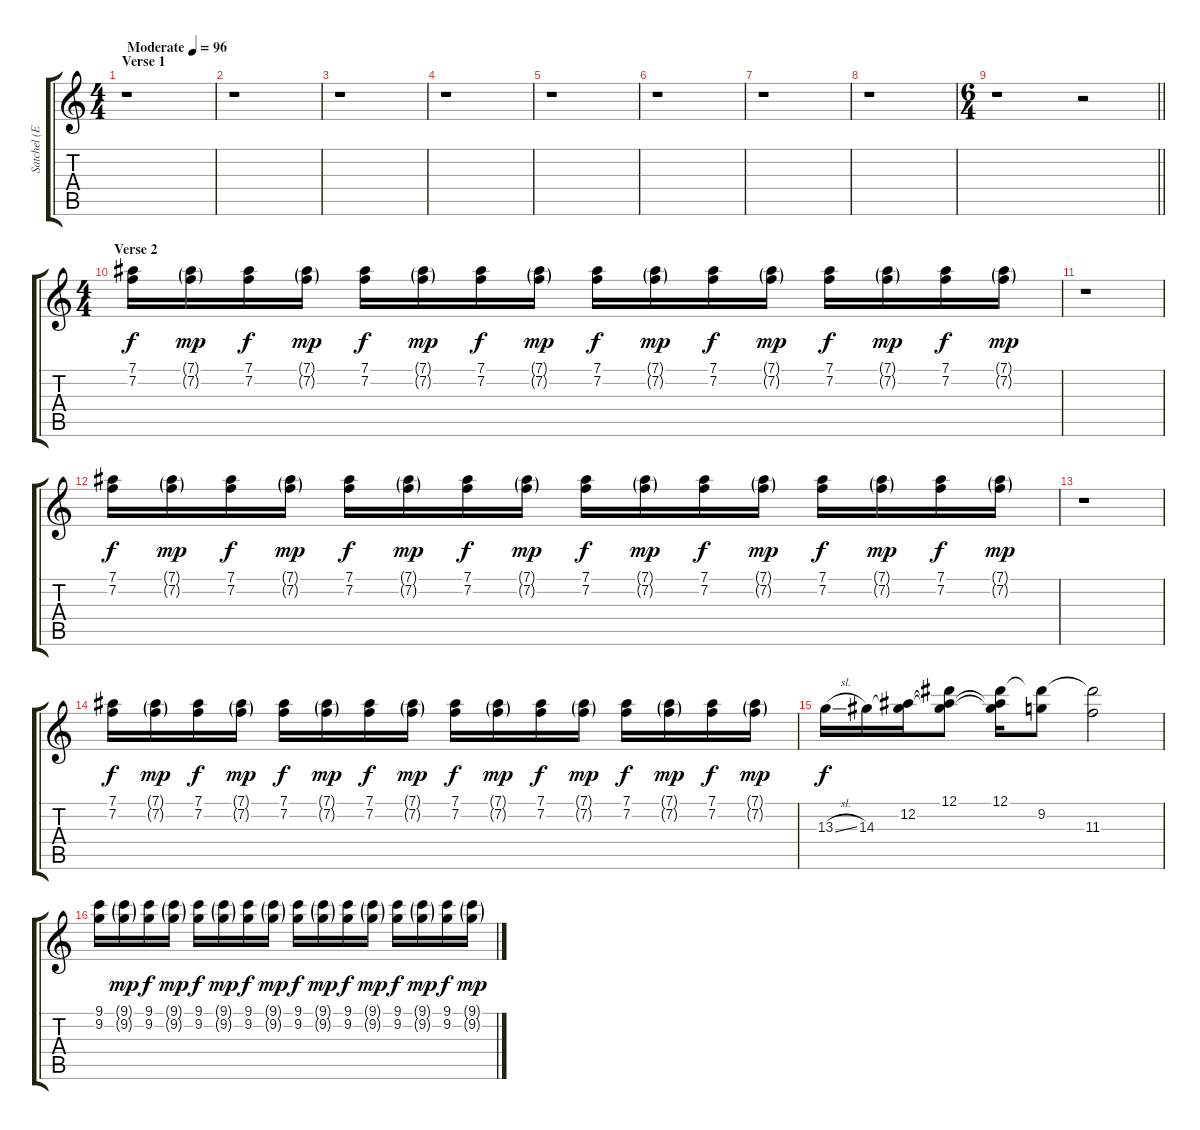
\track ("Satchel (Extra)" "Satchel (E") {instrument electricguitarmuted}
\staff {score tabs}
\tuning (Eb4 Bb3 Gb3 Db3 Ab2 Eb2) {hide}
\ts (4 4)
\section ("" "Verse 1")
\tempo (96 "Moderate")
\clef g2
\ks c
r.1{dy f instrument electricguitarmuted} |
r.1 |
r.1 |
r.1 |
r.1 |
r.1 |
r.1 |
r.1 |
\ts (6 4)
\barLineRight lightlight
r.1 r.2 |
\ts (4 4)
\section ("" "Verse 2")
(7.1 7.2).16{volume 8} (7.1{g} 7.2{g}).16{dy mp volume 0 balance 10} (7.1 7.2).16{dy f balance 5} (7.1{g} 7.2{g}).16{dy mp balance 12} (7.1 7.2).16{dy f balance 3} (7.1{g} 7.2{g}).16{dy mp balance 15} (7.1 7.2).16{dy f balance 0} (7.1{g} 7.2{g}).16{dy mp balance 16} (7.1 7.2).16{dy f balance 0} (7.1{g} 7.2{g}).16{dy mp balance 16} (7.1 7.2).16{dy f} (7.1{g} 7.2{g}).16{dy mp} (7.1 7.2).16{dy f} (7.1{g} 7.2{g}).16{dy mp} (7.1 7.2).16{dy f} (7.1{g} 7.2{g}).16{dy mp} |
r.1 |
(7.1 7.2).16{dy f volume 8} (7.1{g} 7.2{g}).16{dy mp volume 0 balance 10} (7.1 7.2).16{dy f balance 5} (7.1{g} 7.2{g}).16{dy mp balance 12} (7.1 7.2).16{dy f balance 3} (7.1{g} 7.2{g}).16{dy mp balance 15} (7.1 7.2).16{dy f balance 0} (7.1{g} 7.2{g}).16{dy mp balance 16} (7.1 7.2).16{dy f balance 0} (7.1{g} 7.2{g}).16{dy mp balance 16} (7.1 7.2).16{dy f} (7.1{g} 7.2{g}).16{dy mp} (7.1 7.2).16{dy f} (7.1{g} 7.2{g}).16{dy mp} (7.1 7.2).16{dy f} (7.1{g} 7.2{g}).16{dy mp} |
r.1 |
(7.1 7.2).16{dy f volume 8} (7.1{g} 7.2{g}).16{dy mp volume 0 balance 10} (7.1 7.2).16{dy f balance 5} (7.1{g} 7.2{g}).16{dy mp balance 12} (7.1 7.2).16{dy f balance 3} (7.1{g} 7.2{g}).16{dy mp balance 15} (7.1 7.2).16{dy f balance 0} (7.1{g} 7.2{g}).16{dy mp balance 16} (7.1 7.2).16{dy f balance 0} (7.1{g} 7.2{g}).16{dy mp balance 16} (7.1 7.2).16{dy f} (7.1{g} 7.2{g}).16{dy mp} (7.1 7.2).16{dy f} (7.1{g} 7.2{g}).16{dy mp} (7.1 7.2).16{dy f} (7.1{g} 7.2{g}).16{dy mp} |
13.3{sl}.16{dy f volume 7} 14.3.16 (12.2 14.3{t}).16 (12.1 12.2{t} 14.3{t}).8 (12.1 12.2{t} 14.3{t}).16 (12.1{t} 9.2).8 (12.1{t} 11.3).2 |
(9.1 9.2).16{volume 10} (9.1{g} 9.2{g}).16{dy mp volume 0 balance 10} (9.1 9.2).16{dy f balance 5} (9.1{g} 9.2{g}).16{dy mp balance 12} (9.1 9.2).16{dy f balance 3} (9.1{g} 9.2{g}).16{dy mp balance 15} (9.1 9.2).16{dy f balance 0} (9.1{g} 9.2{g}).16{dy mp balance 16} (9.1 9.2).16{dy f balance 0} (9.1{g} 9.2{g}).16{dy mp balance 16} (9.1 9.2).16{dy f} (9.1{g} 9.2{g}).16{dy mp} (9.1 9.2).16{dy f} (9.1{g} 9.2{g}).16{dy mp} (9.1 9.2).16{dy f} (9.1{g} 9.2{g}).16{dy mp}
